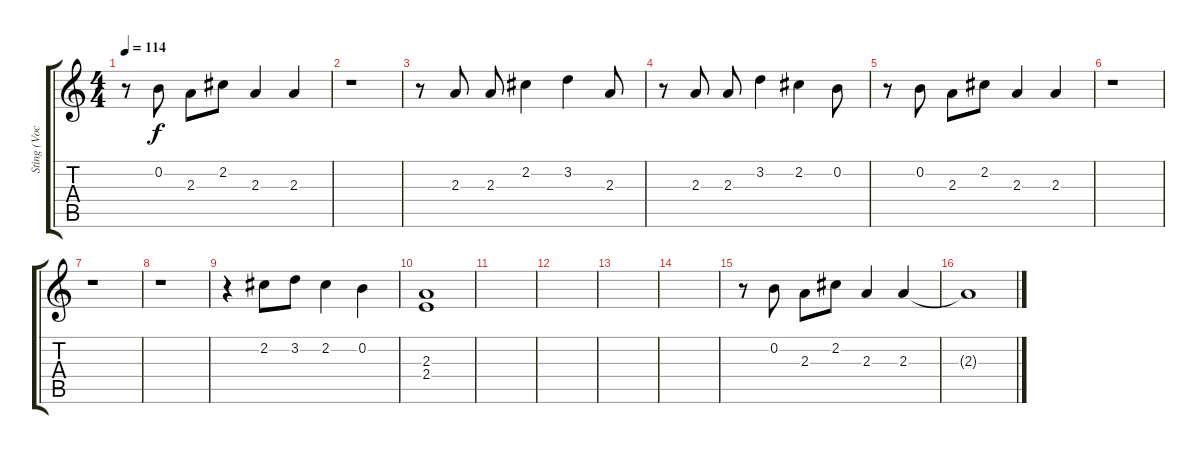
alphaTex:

\track ("Sting (Vocals)" "Sting (Voc") {instrument acousticguitarsteel}
\staff {score tabs}
\tuning (E4 B3 G3 D3 A2 E2) {hide}
\ts (4 4)
\tempo 114
\clef g2
\ks c
r.8{dy f} 0.2.8 2.3.8 2.2.8 2.3.4 2.3.4 |
r.1 |
r.8 2.3.8 2.3.8 2.2.4 3.2.4 2.3.8 |
r.8 2.3.8 2.3.8 3.2.4 2.2.4 0.2.8 |
r.8 0.2.8 2.3.8 2.2.8 2.3.4 2.3.4 |
r.1 |
r.1 |
r.1 |
r.4 2.2.8 3.2.8 2.2.4 0.2.4 |
(2.3 2.4).1 |
|
|
|
|
r.8 0.2.8 2.3.8 2.2.8 2.3.4 2.3.4 |
2.3{t}.1
